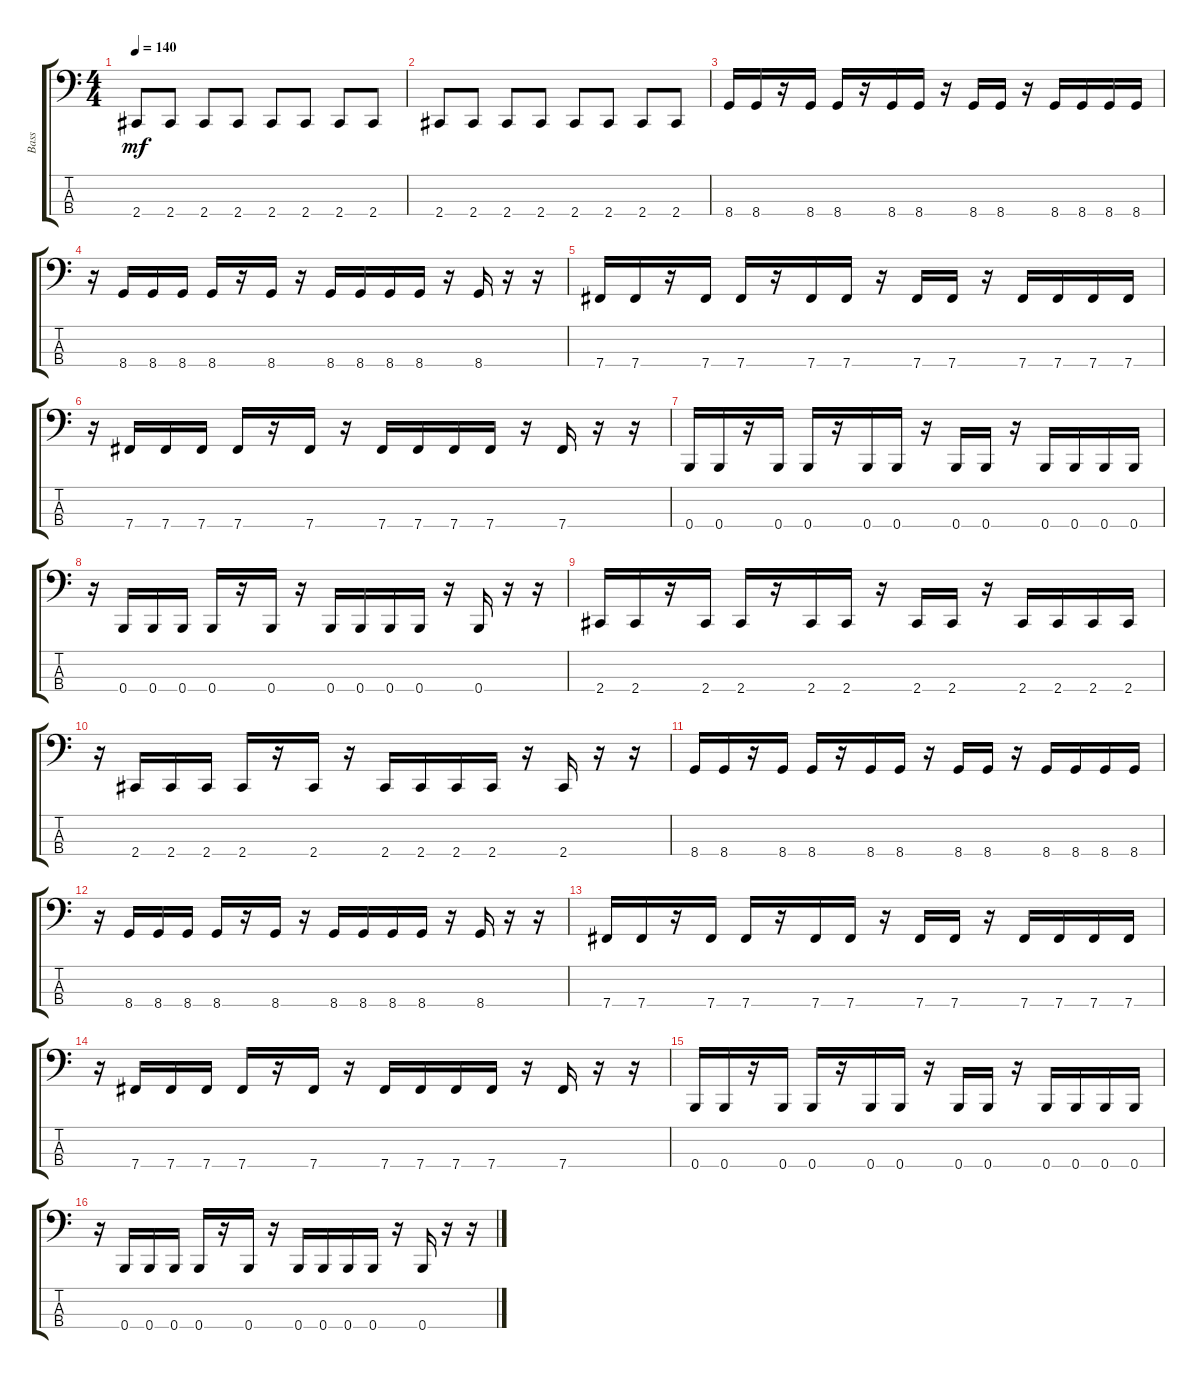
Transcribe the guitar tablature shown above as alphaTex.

\track ("Bass" "Bass") {instrument electricbassfinger}
\staff {score tabs}
\tuning (E2 B1 Gb1 B0) {hide}
\ts (4 4)
\tempo 140
\clef f4
\ks c
2.4.8{dy mf} 2.4.8 2.4.8 2.4.8 2.4.8 2.4.8 2.4.8 2.4.8 |
2.4.8 2.4.8 2.4.8 2.4.8 2.4.8 2.4.8 2.4.8 2.4.8 |
8.4.16 8.4.16 r.16 8.4.16 8.4.16 r.16 8.4.16 8.4.16 r.16 8.4.16 8.4.16 r.16 8.4.16 8.4.16 8.4.16 8.4.16 |
r.16 8.4.16 8.4.16 8.4.16 8.4.16 r.16 8.4.16 r.16 8.4.16 8.4.16 8.4.16 8.4.16 r.16 8.4.16 r.16 r.16 |
7.4.16 7.4.16 r.16 7.4.16 7.4.16 r.16 7.4.16 7.4.16 r.16 7.4.16 7.4.16 r.16 7.4.16 7.4.16 7.4.16 7.4.16 |
r.16 7.4.16 7.4.16 7.4.16 7.4.16 r.16 7.4.16 r.16 7.4.16 7.4.16 7.4.16 7.4.16 r.16 7.4.16 r.16 r.16 |
0.4.16 0.4.16 r.16 0.4.16 0.4.16 r.16 0.4.16 0.4.16 r.16 0.4.16 0.4.16 r.16 0.4.16 0.4.16 0.4.16 0.4.16 |
r.16 0.4.16 0.4.16 0.4.16 0.4.16 r.16 0.4.16 r.16 0.4.16 0.4.16 0.4.16 0.4.16 r.16 0.4.16 r.16 r.16 |
2.4.16 2.4.16 r.16 2.4.16 2.4.16 r.16 2.4.16 2.4.16 r.16 2.4.16 2.4.16 r.16 2.4.16 2.4.16 2.4.16 2.4.16 |
r.16 2.4.16 2.4.16 2.4.16 2.4.16 r.16 2.4.16 r.16 2.4.16 2.4.16 2.4.16 2.4.16 r.16 2.4.16 r.16 r.16 |
8.4.16 8.4.16 r.16 8.4.16 8.4.16 r.16 8.4.16 8.4.16 r.16 8.4.16 8.4.16 r.16 8.4.16 8.4.16 8.4.16 8.4.16 |
r.16 8.4.16 8.4.16 8.4.16 8.4.16 r.16 8.4.16 r.16 8.4.16 8.4.16 8.4.16 8.4.16 r.16 8.4.16 r.16 r.16 |
7.4.16 7.4.16 r.16 7.4.16 7.4.16 r.16 7.4.16 7.4.16 r.16 7.4.16 7.4.16 r.16 7.4.16 7.4.16 7.4.16 7.4.16 |
r.16 7.4.16 7.4.16 7.4.16 7.4.16 r.16 7.4.16 r.16 7.4.16 7.4.16 7.4.16 7.4.16 r.16 7.4.16 r.16 r.16 |
0.4.16 0.4.16 r.16 0.4.16 0.4.16 r.16 0.4.16 0.4.16 r.16 0.4.16 0.4.16 r.16 0.4.16 0.4.16 0.4.16 0.4.16 |
r.16 0.4.16 0.4.16 0.4.16 0.4.16 r.16 0.4.16 r.16 0.4.16 0.4.16 0.4.16 0.4.16 r.16 0.4.16 r.16 r.16
